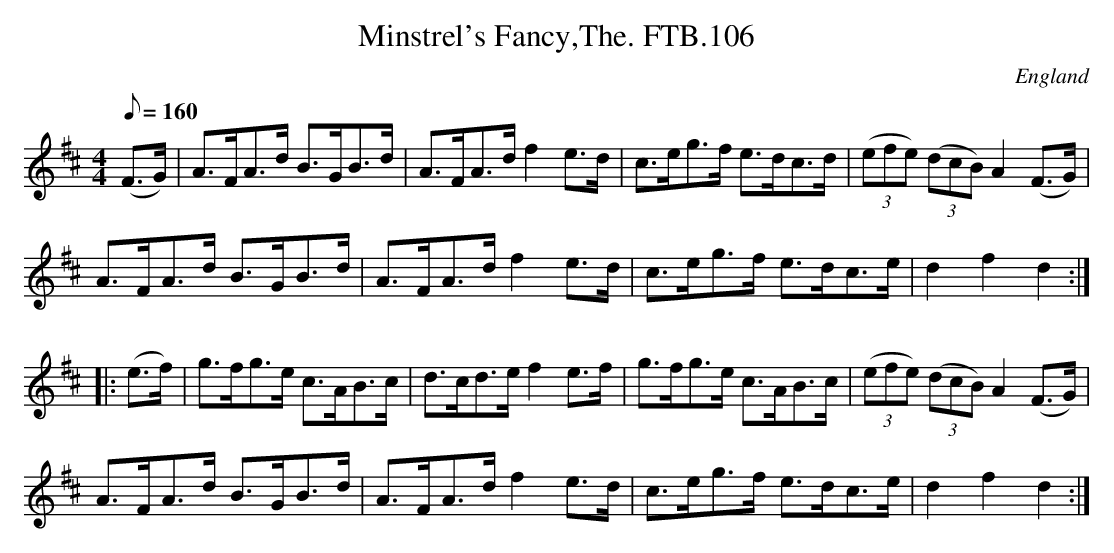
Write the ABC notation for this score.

X:1
T:Minstrel's Fancy,The. FTB.106
M:4/4
L:1/8
Q:160
O:England
K:D
(F>G)|A>FA>d B>GB>d|A>FA>df2e>d|c>eg>f e>dc>d|((3efe) ((3dcB) A2(F>G)|
A>FA>d B>GB>d|A>FA>df2e>d|c>eg>f e>dc>e|d2f2d2:|
|:(e>f)|g>fg>e c>AB>c|d>cd>ef2e>f|g>fg>e c>AB>c|((3efe) ((3dcB) A2(F>G)|
A>FA>d B>GB>d|A>FA>df2e>d|c>eg>f e>dc>e|d2f2d2:|
